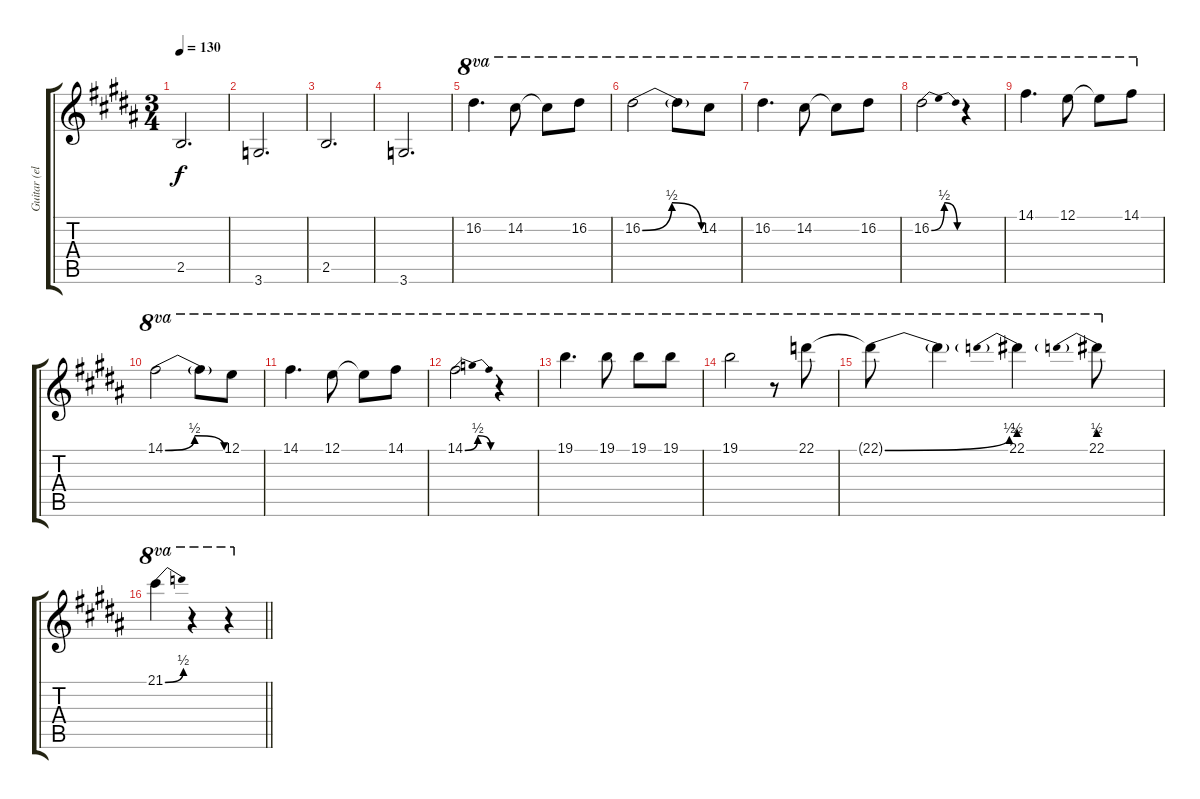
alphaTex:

\track ("Guitar (elec.)" "Guitar (el") {instrument overdrivenguitar}
\staff {score tabs}
\tuning (E4 B3 G3 D3 A2 E2) {hide}
\ts (3 4)
\tempo 130
\clef g2
\ks b
2.5.2{d dy f} |
3.6.2{d} |
2.5.2{d} |
3.6.2{d} |
16.2.4{d ot 8va} 14.2.8{ot 8va} 14.2{t}.8{ot 8va} 16.2.8{ot 8va} |
16.2{be (bendrelease 0 0 15 2 46 2 60 0)}.2{ot 8va} 16.2{t}.8{ot 8va} 14.2.8{ot 8va} |
16.2.4{d ot 8va} 14.2.8{ot 8va} 14.2{t}.8{ot 8va} 16.2.8{ot 8va} |
16.2{be (bendrelease 0 0 15 2 46 2 60 0)}.2{ot 8va} r.4{ot 8va} |
14.1.4{d ot 8va} 12.1.8{ot 8va} 12.1{t}.8{ot 8va} 14.1.8{ot 8va} |
14.1{be (bendrelease 0 0 15 2 45 2 60 0)}.2{ot 8va} 14.1{t}.8{ot 8va} 12.1.8{ot 8va} |
14.1.4{d ot 8va} 12.1.8{ot 8va} 12.1{t}.8{ot 8va} 14.1.8{ot 8va} |
14.1{be (bendrelease 0 0 15 2 45 2 60 0)}.2{ot 8va} r.4{ot 8va} |
19.1.4{d ot 8va} 19.1.8{ot 8va} 19.1.8{ot 8va} 19.1.8{ot 8va} |
19.1.2{ot 8va} r.8{ot 8va} 22.1.8{ot 8va} |
22.1{be (bend 0 0 60 2) t}.8{ot 8va} 22.1{t}.4{ot 8va} 22.1{be (prebend 0 2 60 2)}.4{ot 8va} 22.1{be (prebend 0 2 60 2)}.8{ot 8va} |
\barLineRight lightlight
21.1{be (bend 0 0 60 2)}.4{ot 8va} r.4{ot 8va} r.4{ot 8va}
